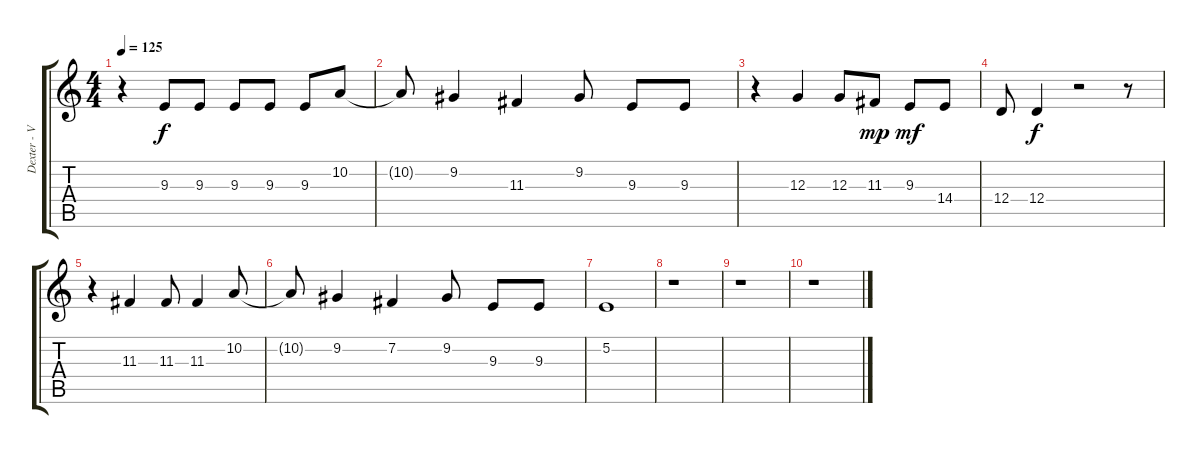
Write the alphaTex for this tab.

\track ("Dexter - Vox" "Dexter - V") {instrument lead6voice}
\staff {score tabs}
\tuning (E4 B3 G3 D3 A2 E2) {hide}
\ts (4 4)
\tempo 125
\clef g2
\ks c
r.4{dy mf} 9.3.8{dy f} 9.3.8 9.3.8 9.3.8 9.3.8 10.2.8 |
10.2{t}.8 9.2.4 11.3.4 9.2.8 9.3.8 9.3.8 |
r.4 12.3.4 12.3.8 11.3.8{dy mp} 9.3.8{dy mf} 14.4.8 |
12.4.8 12.4.4{dy f} r.2 r.8 |
r.4 11.3.4 11.3.8 11.3.4 10.2.8 |
10.2{t}.8 9.2.4 7.2.4 9.2.8 9.3.8 9.3.8 |
5.2.1 |
r.1 |
r.1 |
r.1
